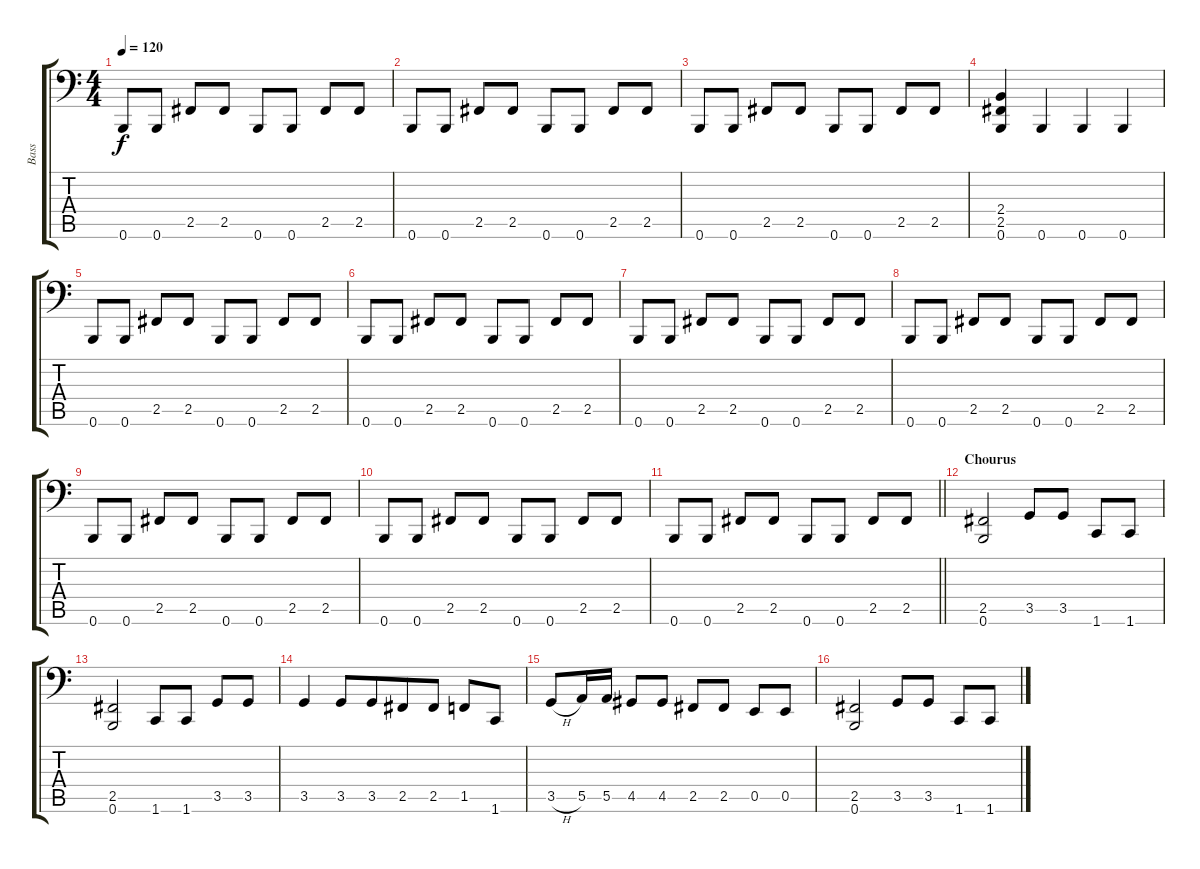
\track ("Bass" "Bass") {instrument electricbassfinger}
\staff {score tabs}
\tuning (C3 G2 D2 A1 E1 B0) {hide}
\ts (4 4)
\tempo 120
\clef f4
\ks c
0.6.8{dy f} 0.6.8 2.5.8 2.5.8 0.6.8 0.6.8 2.5.8 2.5.8 |
0.6.8 0.6.8 2.5.8 2.5.8 0.6.8 0.6.8 2.5.8 2.5.8 |
0.6.8 0.6.8 2.5.8 2.5.8 0.6.8 0.6.8 2.5.8 2.5.8 |
(2.4 2.5 0.6).4 0.6.4 0.6.4 0.6.4 |
0.6.8 0.6.8 2.5.8 2.5.8 0.6.8 0.6.8 2.5.8 2.5.8 |
0.6.8 0.6.8 2.5.8 2.5.8 0.6.8 0.6.8 2.5.8 2.5.8 |
0.6.8 0.6.8 2.5.8 2.5.8 0.6.8 0.6.8 2.5.8 2.5.8 |
0.6.8 0.6.8 2.5.8 2.5.8 0.6.8 0.6.8 2.5.8 2.5.8 |
0.6.8 0.6.8 2.5.8 2.5.8 0.6.8 0.6.8 2.5.8 2.5.8 |
0.6.8 0.6.8 2.5.8 2.5.8 0.6.8 0.6.8 2.5.8 2.5.8 |
\barLineRight lightlight
0.6.8 0.6.8 2.5.8 2.5.8 0.6.8 0.6.8 2.5.8 2.5.8 |
\section ("" "Chourus")
(2.5 0.6).2 3.5.8 3.5.8 1.6.8 1.6.8 |
(2.5 0.6).2 1.6.8 1.6.8 3.5.8 3.5.8 |
3.5.4 3.5.8{beam merge} 3.5.8{beam merge} 2.5.8{beam merge} 2.5.8 1.5.8 1.6.8 |
3.5{h}.8 5.5.16 5.5.16 4.5.8 4.5.8 2.5.8 2.5.8 0.5.8 0.5.8 |
(2.5 0.6).2 3.5.8 3.5.8 1.6.8 1.6.8
